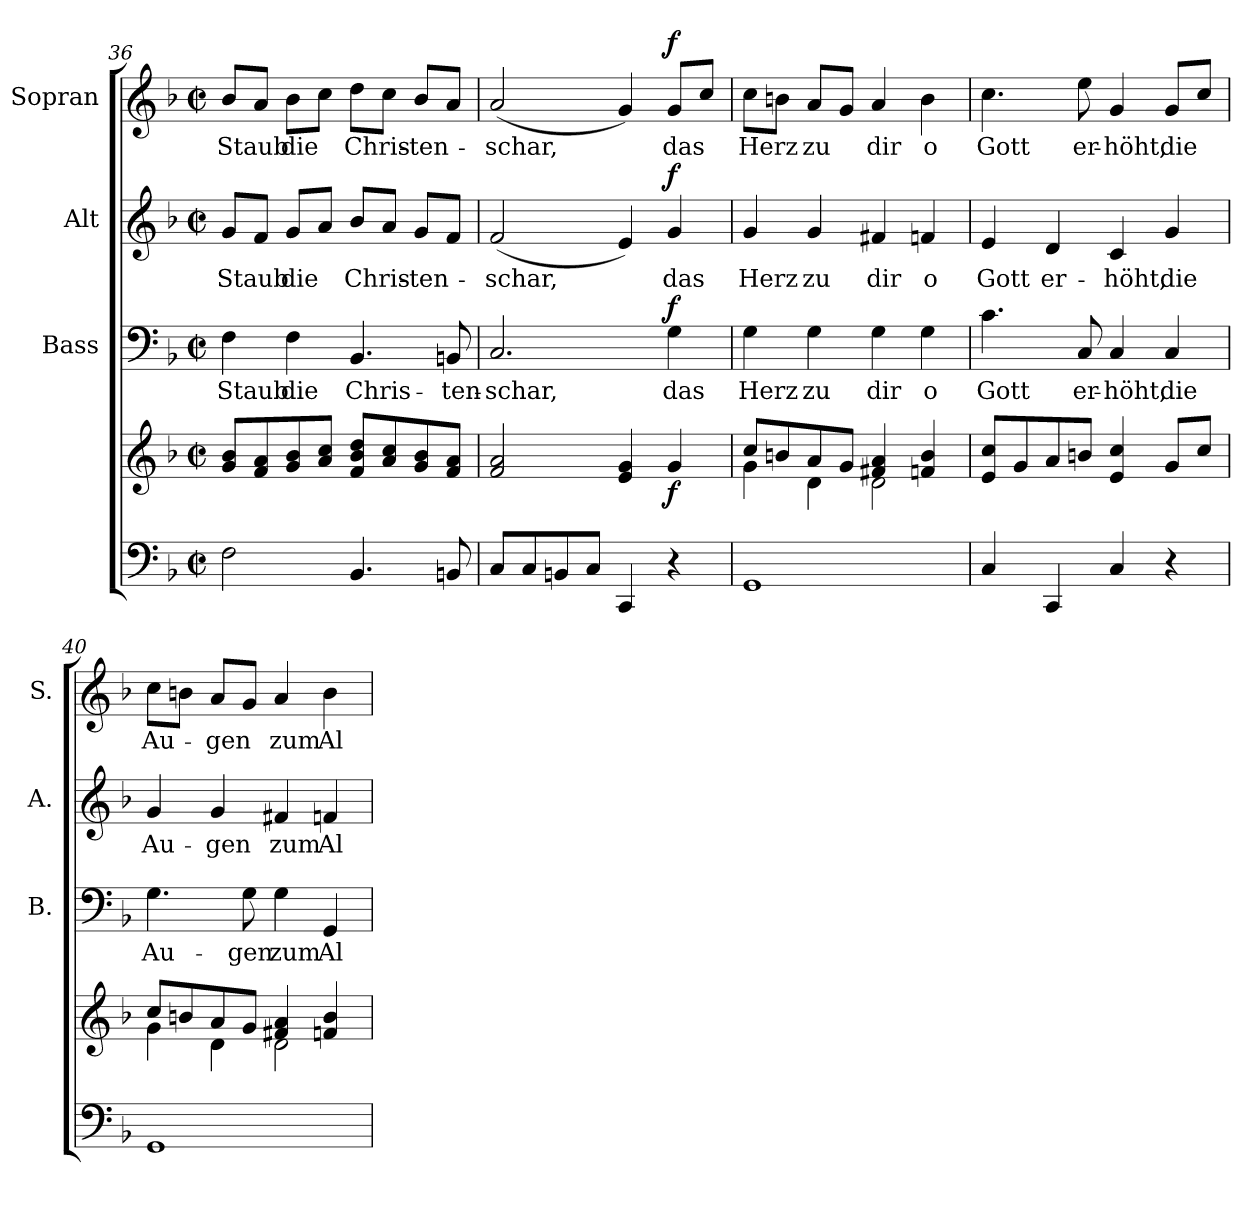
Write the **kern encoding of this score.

**kern	**kern	**dynam	**kern	**text	**dynam	**kern	**text	**dynam	**kern	**text	**dynam
*part4	*part4	*part4	*part3	*part3	*part3	*part2	*part2	*part2	*part1	*part1	*part1
*staff5	*staff4	*staff4/5	*staff3	*staff3	*staff3	*staff2	*staff2	*staff2	*staff1	*staff1	*staff1
*	*	*	*I"Bass	*	*	*I"Alt	*	*	*I"Sopran	*	*
*	*	*	*I'B.	*	*	*I'A.	*	*	*I'S.	*	*
*clefF4	*clefG2	*	*clefF4	*	*	*clefG2	*	*	*clefG2	*	*
*k[b-]	*k[b-]	*	*k[b-]	*	*	*k[b-]	*	*	*k[b-]	*	*
*F:	*F:	*	*F:	*	*	*F:	*	*	*F:	*	*
*M2/2	*M2/2	*	*M2/2	*	*	*M2/2	*	*	*M2/2	*	*
*met(c|)	*met(c|)	*	*met(c|)	*	*	*met(c|)	*	*	*met(c|)	*	*
=36	=36	=36	=36	=36	=36	=36	=36	=36	=36	=36	=36
!	!	!	!	!LO:LY:b	!	!	!LO:LY:b	!	!	!LO:LY:b	!
2F\	8g/ 8b-/L	.	4F\	Staub	.	8g/L	Staub	.	8b-/L	Staub	.
.	8f/ 8a/	.	.	.	.	8f/J	.	.	8a/J	.	.
!	!	!	!	!LO:LY:b	!	!	!LO:LY:b	!	!	!LO:LY:b	!
.	8g/ 8b-/	.	4F\	die	.	8g/L	die	.	8b-\L	die	.
.	8a/ 8cc/J	.	.	.	.	8a/J	.	.	8cc\J	.	.
!	!	!	!	!LO:LY:b	!	!	!LO:LY:b	!	!	!LO:LY:b	!
4.BB-/	8f/ 8b-/ 8dd/L	.	4.BB-/	Chris-	.	8b-/L	Chris-	.	8dd\L	Chris-	.
.	8a/ 8cc/	.	.	.	.	8a/J	.	.	8cc\J	.	.
!	!	!	!	!	!	!	!LO:LY:b	!	!	!LO:LY:b	!
.	8g/ 8b-/	.	.	.	.	8g/L	-ten-	.	8b-/L	-ten-	.
!	!	!	!	!LO:LY:b	!	!	!	!	!	!	!
8BBn/	8f/ 8a/J	.	8BBn/	-ten-	.	8f/J	.	.	8a/J	.	.
=37	=37	=37	=37	=37	=37	=37	=37	=37	=37	=37	=37
!	!	!	!	!LO:LY:b	!	!	!LO:LY:b	!	!	!LO:LY:b	!
8C/L	2f/ 2a/	.	2.C/	-schar,	.	(<2f/	-schar,	.	(<2a/	-schar,	.
8C/	.	.	.	.	.	.	.	.	.	.	.
8BBn/	.	.	.	.	.	.	.	.	.	.	.
8C/J	.	.	.	.	.	.	.	.	.	.	.
4CC/	4e/ 4g/	.	.	.	.	4e/)	.	.	4g/)	.	.
!	!	!LO:DY:b	!	!LO:LY:b	!LO:DY:a	!	!LO:LY:b	!LO:DY:a	!	!LO:LY:b	!LO:DY:a
4r	4g/	f	4G\	das	f	4g/	das	f	8g/L	das	f
.	.	.	.	.	.	.	.	.	8cc/J	.	.
!!LO:LB:g=z
=38	=38	=38	=38	=38	=38	=38	=38	=38	=38	=38	=38
*	*^	*	*	*	*	*	*	*	*	*	*
!	!	!	!	!	!LO:LY:b	!	!	!LO:LY:b	!	!	!LO:LY:b	!
1GG	8cc/L	4g\	.	4G\	Herz	.	4g/	Herz	.	8cc\L	Herz	.
.	8bn/	.	.	.	.	.	.	.	.	8bn\J	.	.
!	!	!	!	!	!LO:LY:b	!	!	!LO:LY:b	!	!	!LO:LY:b	!
.	8a/	4d\	.	4G\	zu	.	4g/	zu	.	8a/L	zu	.
.	8g/J	.	.	.	.	.	.	.	.	8g/J	.	.
!	!	!	!	!	!LO:LY:b	!	!	!LO:LY:b	!	!	!LO:LY:b	!
.	4f#X/ 4a/	2d\	.	4G\	dir	.	4f#X/	dir	.	4a/	dir	.
!	!	!	!	!	!LO:LY:b	!	!	!LO:LY:b	!	!	!LO:LY:b	!
.	4fn/ 4b/	.	.	4G\	o	.	4fn/	o	.	4b\	o	.
*	*v	*v	*	*	*	*	*	*	*	*	*	*
=39	=39	=39	=39	=39	=39	=39	=39	=39	=39	=39	=39
!	!	!	!	!LO:LY:b	!	!	!LO:LY:b	!	!	!LO:LY:b	!
4C/	8e/ 8cc/L	.	4.c\	Gott	.	4e/	Gott	.	4.cc\	Gott	.
.	8g/	.	.	.	.	.	.	.	.	.	.
!	!	!	!	!	!	!	!LO:LY:b	!	!	!	!
4CC/	8a/	.	.	.	.	4d/	er-	.	.	.	.
!	!	!	!	!LO:LY:b	!	!	!	!	!	!LO:LY:b	!
.	8bn/J	.	8C/	er-	.	.	.	.	8ee\	er-	.
!	!	!	!	!LO:LY:b	!	!	!LO:LY:b	!	!	!LO:LY:b	!
4C/	4e/ 4cc/	.	4C/	-höht,	.	4c/	-höht,	.	4g/	-höht,	.
!	!	!	!	!LO:LY:b	!	!	!LO:LY:b	!	!	!LO:LY:b	!
4r	8g/L	.	4C/	die	.	4g/	die	.	8g/L	die	.
.	8cc/J	.	.	.	.	.	.	.	8cc/J	.	.
=40	=40	=40	=40	=40	=40	=40	=40	=40	=40	=40	=40
*	*^	*	*	*	*	*	*	*	*	*	*
!	!	!	!	!	!LO:LY:b	!	!	!LO:LY:b	!	!	!LO:LY:b	!
1GG	8cc/L	4g\	.	4.G\	Au-	.	4g/	Au-	.	8cc\L	Au-	.
.	8bn/	.	.	.	.	.	.	.	.	8bn\J	.	.
!	!	!	!	!	!	!	!	!LO:LY:b	!	!	!LO:LY:b	!
.	8a/	4d\	.	.	.	.	4g/	-gen	.	8a/L	-gen	.
!	!	!	!	!	!LO:LY:b	!	!	!	!	!	!	!
.	8g/J	.	.	8G\	-gen	.	.	.	.	8g/J	.	.
!	!	!	!	!	!LO:LY:b	!	!	!LO:LY:b	!	!	!LO:LY:b	!
.	4f#X/ 4a/	2d\	.	4G\	zum	.	4f#X/	zum	.	4a/	zum	.
!	!	!	!	!	!LO:LY:b	!	!	!LO:LY:b	!	!	!LO:LY:b	!
.	4fn/ 4b/	.	.	4GG/	Al-	.	4fn/	Al-	.	4b\	Al-	.
*	*v	*v	*	*	*	*	*	*	*	*	*	*
=	=	=	=	=	=	=	=	=	=	=	=
*-	*-	*-	*-	*-	*-	*-	*-	*-	*-	*-	*-
